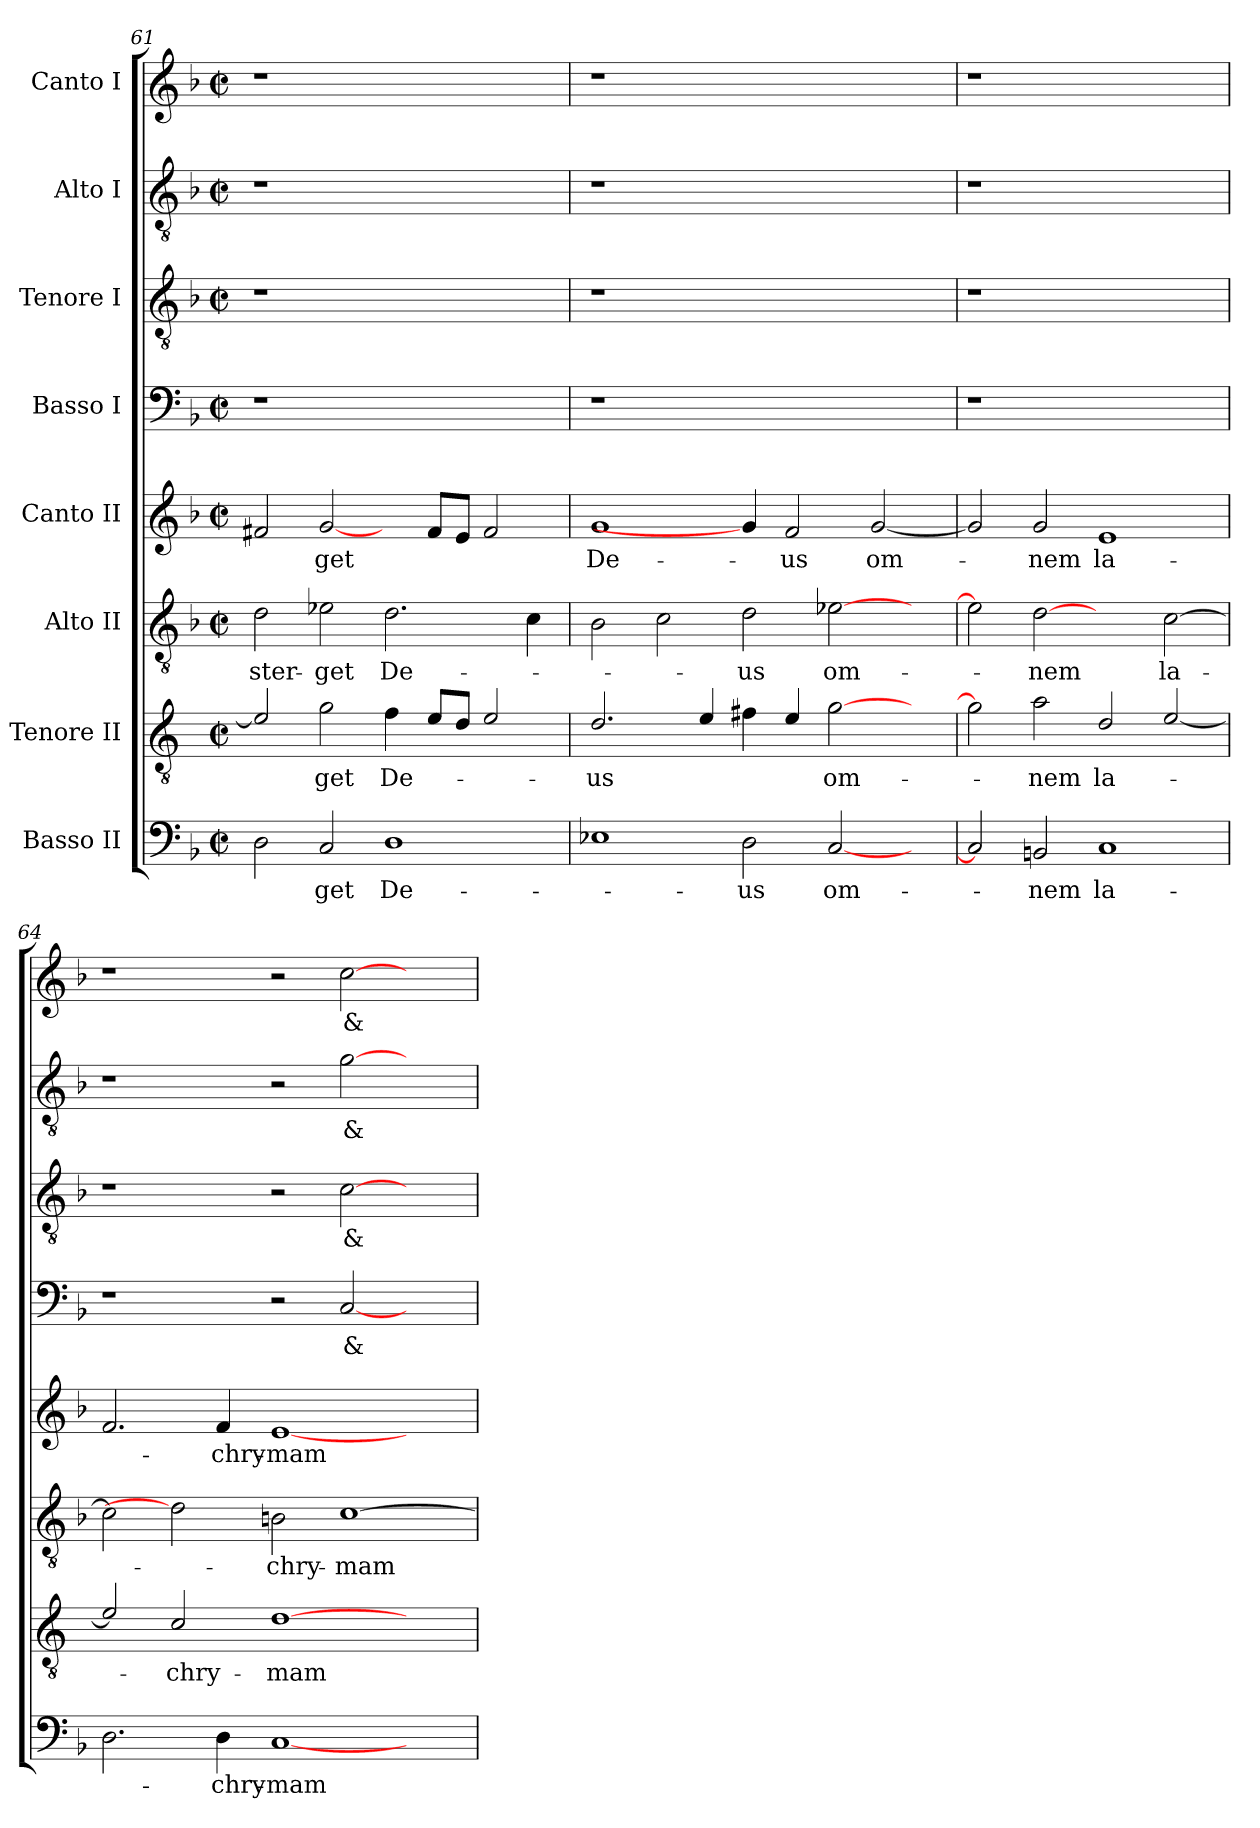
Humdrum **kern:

**kern	**text	**kern	**text	**kern	**text	**kern	**text	**kern	**text	**kern	**text	**kern	**text	**kern	**text
*part8	*part8	*part7	*part7	*part6	*part6	*part5	*part5	*part4	*part4	*part3	*part3	*part2	*part2	*part1	*part1
*staff8	*staff8	*staff7	*staff7	*staff6	*staff6	*staff5	*staff5	*staff4	*staff4	*staff3	*staff3	*staff2	*staff2	*staff1	*staff1
*I"Basso II	*	*I"Tenore II	*	*I"Alto II	*	*I"Canto II	*	*I"Basso I	*	*I"Tenore I	*	*I"Alto I	*	*I"Canto I	*
*clefF4	*	*clefGv2	*	*clefGv2	*	*clefG2	*	*clefF4	*	*clefGv2	*	*clefGv2	*	*clefG2	*
*	*	*ITrd4c7	*	*	*	*	*	*	*	*	*	*	*	*	*
*k[b-]	*	*k[b-]	*	*k[b-]	*	*k[b-]	*	*k[b-]	*	*k[b-]	*	*k[b-]	*	*k[b-]	*
*d:	*	*d:	*	*d:	*	*d:	*	*d:	*	*d:	*	*d:	*	*d:	*
*M2/2	*	*M2/2	*	*M2/2	*	*M2/2	*	*M2/2	*	*M2/2	*	*M2/2	*	*M2/2	*
*met(c|)	*	*met(c|)	*	*met(c|)	*	*met(c|)	*	*met(c|)	*	*met(c|)	*	*met(c|)	*	*met(c|)	*
=61	=61	=61	=61	=61	=61	=61	=61	=61	=61	=61	=61	=61	=61	=61	=61
!	!	!	!	!	!LO:LY:b	!	!	!	!	!	!	!	!	!	!
2D\	.	2A/]	.	2d\	-ster-	2f#X/	.	1r	.	1r	.	1r	.	1r	.
!	!LO:LY:b	!	!LO:LY:b	!	!LO:LY:b	!	!LO:LY:b	!	!	!	!	!	!	!	!
2C/	-get	2c\	-get	2e-X\	-get	[2g/	-get	.	.	.	.	.	.	.	.
!	!LO:LY:b	!	!LO:LY:b	!	!LO:LY:b	!	!	!	!	!	!	!	!	!	!
1D	De-	4B-\	De-	2.d\	De-	4ryy	.	1ryy	.	1ryy	.	1ryy	.	1ryy	.
.	.	8A/L	.	.	.	8f#/L	.	.	.	.	.	.	.	.	.
.	.	8G/J	.	.	.	8e/J	.	.	.	.	.	.	.	.	.
.	.	2A/	.	.	.	2f#/	.	.	.	.	.	.	.	.	.
.	.	.	.	4c\	.	.	.	.	.	.	.	.	.	.	.
=62	=62	=62	=62	=62	=62	=62	=62	=62	=62	=62	=62	=62	=62	=62	=62
!	!	!	!LO:LY:b	!	!	!	!LO:LY:b	!	!	!	!	!	!	!	!
1E-X	.	2.G/	-us	2B-\	.	1g	De-	1r	.	1r	.	1r	.	1r	.
.	.	.	.	2c\	.	.	.	.	.	.	.	.	.	.	.
.	.	4A/	.	.	.	.	.	.	.	.	.	.	.	.	.
!	!LO:LY:b	!	!	!	!LO:LY:b	!	!	!	!	!	!	!	!	!	!
2D\	-us	4Bn\	.	2d\	-us	4g/]	.	1ryy	.	1ryy	.	1ryy	.	1ryy	.
!	!	!	!	!	!	!	!LO:LY:b	!	!	!	!	!	!	!	!
.	.	4A/	.	.	.	2f/	-us	.	.	.	.	.	.	.	.
!	!LO:LY:b	!	!LO:LY:b	!	!LO:LY:b	!	!	!	!	!	!	!	!	!	!
[2C/	om-	[2c\	om-	[2e-X\	om-	.	.	.	.	.	.	.	.	.	.
!	!	!	!	!	!	!	!LO:LY:b	!	!	!	!	!	!	!	!
.	.	.	.	.	.	[2g/	om-	.	.	.	.	.	.	.	.
4ryy	.	4ryy	.	4ryy	.	.	.	4ryy	.	4ryy	.	4ryy	.	4ryy	.
=63	=63	=63	=63	=63	=63	=63	=63	=63	=63	=63	=63	=63	=63	=63	=63
2C/]	.	2c\]	.	2e-\]	.	2g/]	.	1r	.	1r	.	1r	.	1r	.
!	!LO:LY:b	!	!LO:LY:b	!	!LO:LY:b	!	!LO:LY:b	!	!	!	!	!	!	!	!
2BBn/	-nem	2d\	-nem	[2d	-nem	2g/	-nem	.	.	.	.	.	.	.	.
!	!LO:LY:b	!	!LO:LY:b	!	!	!	!LO:LY:b	!	!	!	!	!	!	!	!
1C	la-	2G/	la-	2ryy	.	1e	la-	1ryy	.	1ryy	.	1ryy	.	1ryy	.
!	!	!	!	!	!LO:LY:b	!	!	!	!	!	!	!	!	!	!
.	.	[2A/	.	[2c\	la-	.	.	.	.	.	.	.	.	.	.
!!LO:PB:g=z
=64	=64	=64	=64	=64	=64	=64	=64	=64	=64	=64	=64	=64	=64	=64	=64
2.D\	.	2A/]	.	2c\]	.	2.f/	.	1r	.	1r	.	1r	.	1r	.
!	!	!	!LO:LY:b	!	!	!	!	!	!	!	!	!	!	!	!
.	.	2F/	-chry-	2d]	.	.	.	.	.	.	.	.	.	.	.
!	!LO:LY:b	!	!	!	!	!	!LO:LY:b	!	!	!	!	!	!	!	!
4D\	-chry-	.	.	.	.	4f/	-chry-	.	.	.	.	.	.	.	.
!	!LO:LY:b	!	!LO:LY:b	!	!LO:LY:b	!	!LO:LY:b	!	!	!	!	!	!	!	!
[1C	-mam	[1G	-mam	2Bn\	-chry-	[1e	-mam	2r	.	2r	.	2r	.	2r	.
!	!	!	!	!	!LO:LY:b	!	!	!	!LO:LY:b	!	!LO:LY:b	!	!LO:LY:b	!	!LO:LY:b
.	.	.	.	[1c	-mam	.	.	[2C/	&	[2c\	&	[2g\	&	[2cc\	&
2ryy	.	2ryy	.	.	.	2ryy	.	2ryy	.	2ryy	.	2ryy	.	2ryy	.
=	=	=	=	=	=	=	=	=	=	=	=	=	=	=	=
*-	*-	*-	*-	*-	*-	*-	*-	*-	*-	*-	*-	*-	*-	*-	*-
